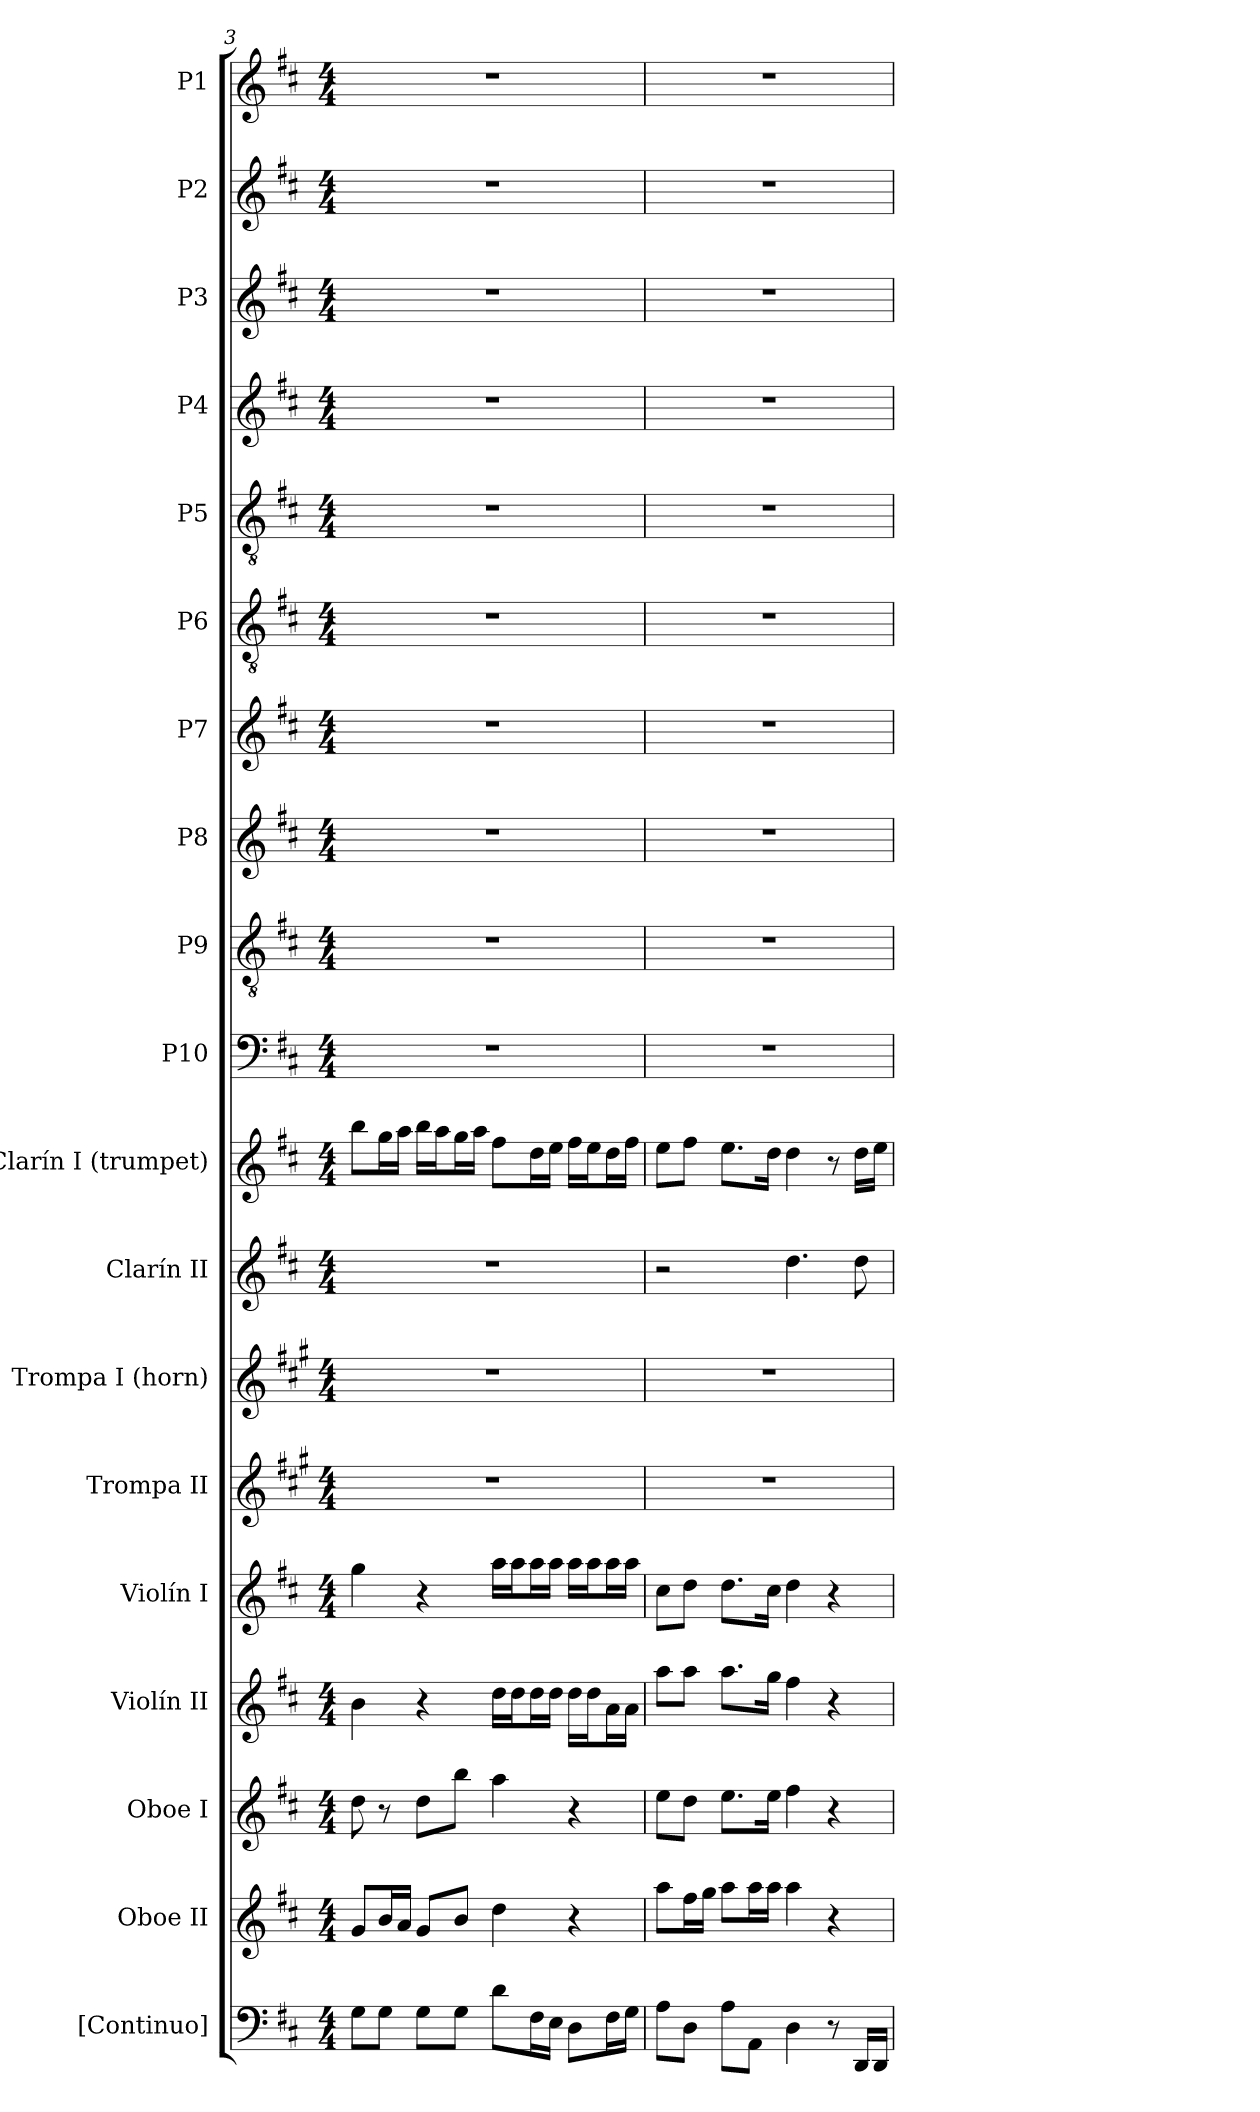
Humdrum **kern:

**kern	**kern	**kern	**kern	**kern	**kern	**kern	**kern	**kern	**kern	**kern	**kern	**kern	**kern	**kern	**kern	**kern	**kern	**kern
*part19	*part18	*part17	*part16	*part15	*part14	*part13	*part12	*part11	*part10	*part9	*part8	*part7	*part6	*part5	*part4	*part3	*part2	*part1
*staff19	*staff18	*staff17	*staff16	*staff15	*staff14	*staff13	*staff12	*staff11	*staff10	*staff9	*staff8	*staff7	*staff6	*staff5	*staff4	*staff3	*staff2	*staff1
*I"[Continuo]	*I"Oboe II	*I"Oboe I	*I"Violín II	*I"Violín I	*I"Trompa II	*I"Trompa I (horn)	*I"Clarín II	*I"Clarín I (trumpet)	*I"P10	*I"P9	*I"P8	*I"P7	*I"P6	*I"P5	*I"P4	*I"P3	*I"P2	*I"P1
*I'Cont.	*I'Ob. I	*I'Ob. I	*I'Vln. II	*I'Vln. I	*	*	*	*	*	*	*	*	*	*	*	*	*	*
*clefF4	*clefG2	*clefG2	*clefG2	*clefG2	*clefG2	*clefG2	*clefG2	*clefG2	*clefF4	*clefGv2	*clefG2	*clefG2	*clefGv2	*clefGv2	*clefG2	*clefG2	*clefG2	*clefG2
*	*	*	*	*	*ITrd4c7	*ITrd4c7	*	*	*	*ITrd7c12	*	*	*ITrd7c12	*ITrd7c12	*	*	*	*
*k[f#c#]	*k[f#c#]	*k[f#c#]	*k[f#c#]	*k[f#c#]	*k[f#c#]	*k[f#c#]	*k[f#c#]	*k[f#c#]	*k[f#c#]	*k[f#c#]	*k[f#c#]	*k[f#c#]	*k[f#c#]	*k[f#c#]	*k[f#c#]	*k[f#c#]	*k[f#c#]	*k[f#c#]
*D:	*D:	*D:	*D:	*D:	*D:	*D:	*D:	*D:	*D:	*D:	*D:	*D:	*D:	*D:	*D:	*D:	*D:	*D:
*M4/4	*M4/4	*M4/4	*M4/4	*M4/4	*M4/4	*M4/4	*M4/4	*M4/4	*M4/4	*M4/4	*M4/4	*M4/4	*M4/4	*M4/4	*M4/4	*M4/4	*M4/4	*M4/4
=3	=3	=3	=3	=3	=3	=3	=3	=3	=3	=3	=3	=3	=3	=3	=3	=3	=3	=3
8Gi\L	8gi/L	8ddi\	4bi\	4ggi\	1r	1r	1r	8bbi\L	1r	1r	1r	1r	1r	1r	1r	1r	1r	1r
8Gi\J	16bi/L	8r	.	.	.	.	.	16ggi\L	.	.	.	.	.	.	.	.	.	.
.	16ai/JJ	.	.	.	.	.	.	16aai\JJ	.	.	.	.	.	.	.	.	.	.
8Gi\L	8gi/L	8ddi\L	4r	4r	.	.	.	16bbi\LL	.	.	.	.	.	.	.	.	.	.
.	.	.	.	.	.	.	.	16aai\J	.	.	.	.	.	.	.	.	.	.
8Gi\J	8bi/J	8bbi\J	.	.	.	.	.	16ggi\L	.	.	.	.	.	.	.	.	.	.
.	.	.	.	.	.	.	.	16aai\JJ	.	.	.	.	.	.	.	.	.	.
8di\L	4ddi\	4aai\	16ddi\LL	16aai\LL	.	.	.	8ff#i\L	.	.	.	.	.	.	.	.	.	.
.	.	.	16ddi\J	16aai\J	.	.	.	.	.	.	.	.	.	.	.	.	.	.
16F#i\L	.	.	16ddi\L	16aai\L	.	.	.	16ddi\L	.	.	.	.	.	.	.	.	.	.
16Ei\JJ	.	.	16ddi\JJ	16aai\JJ	.	.	.	16eei\JJ	.	.	.	.	.	.	.	.	.	.
8Di\L	4r	4r	16ddi\LL	16aai\LL	.	.	.	16ff#i\LL	.	.	.	.	.	.	.	.	.	.
.	.	.	16ddi\J	16aai\J	.	.	.	16eei\J	.	.	.	.	.	.	.	.	.	.
16F#i\L	.	.	16ai\L	16aai\L	.	.	.	16ddi\L	.	.	.	.	.	.	.	.	.	.
16Gi\JJ	.	.	16ai\JJ	16aai\JJ	.	.	.	16ff#i\JJ	.	.	.	.	.	.	.	.	.	.
=4	=4	=4	=4	=4	=4	=4	=4	=4	=4	=4	=4	=4	=4	=4	=4	=4	=4	=4
8Ai\L	8aai\L	8eei\L	8aai\L	8cc#i\L	1r	1r	2r	8eei\L	1r	1r	1r	1r	1r	1r	1r	1r	1r	1r
8Di\J	16ff#i\L	8ddi\J	8aai\J	8ddi\J	.	.	.	8ff#i\J	.	.	.	.	.	.	.	.	.	.
.	16ggi\JJ	.	.	.	.	.	.	.	.	.	.	.	.	.	.	.	.	.
8Ai\L	8aai\L	8.eei\L	8.aai\L	8.ddi\L	.	.	.	8.eei\L	.	.	.	.	.	.	.	.	.	.
8AAi\J	16aai\L	.	.	.	.	.	.	.	.	.	.	.	.	.	.	.	.	.
.	16aai\JJ	16eei\Jk	16ggi\Jk	16cc#i\Jk	.	.	.	16ddi\Jk	.	.	.	.	.	.	.	.	.	.
4Di\	4aai\	4ff#i\	4ff#i\	4ddi\	.	.	4.ddi\	4ddi\	.	.	.	.	.	.	.	.	.	.
8r	4r	4r	4r	4r	.	.	.	8r	.	.	.	.	.	.	.	.	.	.
16DDi/LL	.	.	.	.	.	.	8ddi\	16ddi\LL	.	.	.	.	.	.	.	.	.	.
16DDi/JJ	.	.	.	.	.	.	.	16eei\JJ	.	.	.	.	.	.	.	.	.	.
=	=	=	=	=	=	=	=	=	=	=	=	=	=	=	=	=	=	=
*-	*-	*-	*-	*-	*-	*-	*-	*-	*-	*-	*-	*-	*-	*-	*-	*-	*-	*-
